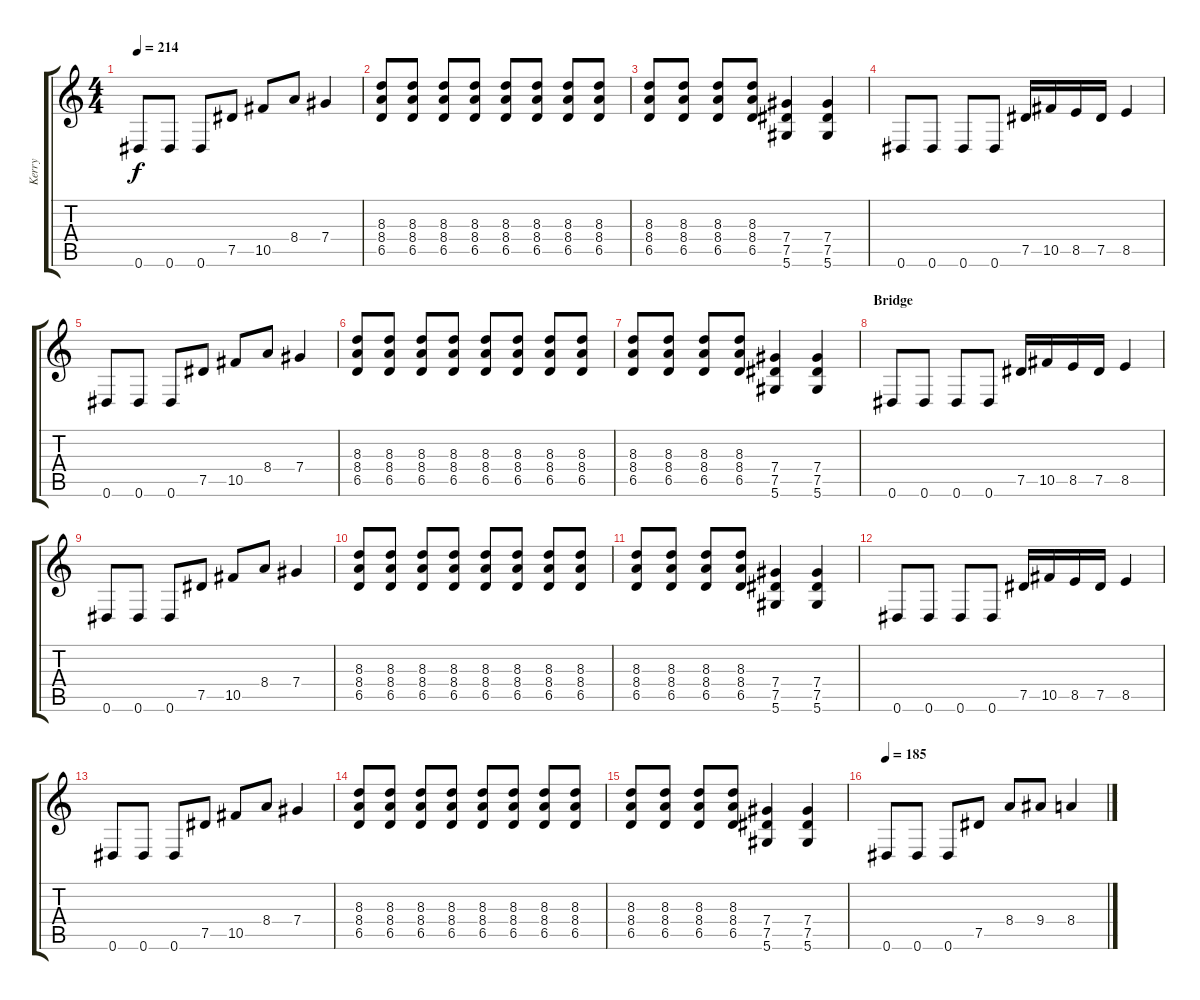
\track ("Kerry" "Kerry") {instrument distortionguitar}
\staff {score tabs}
\tuning (Eb4 Bb3 Gb3 Db3 Ab2 Eb2) {hide}
\ts (4 4)
\tempo 214
\clef g2
\ks c
0.6.8{dy f} 0.6.8 0.6.8 7.5.8 10.5.8 8.4.8 7.4.4 |
(8.3 8.4 6.5).8 (8.3 8.4 6.5).8 (8.3 8.4 6.5).8 (8.3 8.4 6.5).8 (8.3 8.4 6.5).8 (8.3 8.4 6.5).8 (8.3 8.4 6.5).8 (8.3 8.4 6.5).8 |
(8.3 8.4 6.5).8 (8.3 8.4 6.5).8 (8.3 8.4 6.5).8 (8.3 8.4 6.5).8 (7.4 7.5 5.6).4 (7.4 7.5 5.6).4 |
0.6.8 0.6.8 0.6.8 0.6.8 7.5.16 10.5.16 8.5.16 7.5.16 8.5.4 |
0.6.8 0.6.8 0.6.8 7.5.8 10.5.8 8.4.8 7.4.4 |
(8.3 8.4 6.5).8 (8.3 8.4 6.5).8 (8.3 8.4 6.5).8 (8.3 8.4 6.5).8 (8.3 8.4 6.5).8 (8.3 8.4 6.5).8 (8.3 8.4 6.5).8 (8.3 8.4 6.5).8 |
(8.3 8.4 6.5).8 (8.3 8.4 6.5).8 (8.3 8.4 6.5).8 (8.3 8.4 6.5).8 (7.4 7.5 5.6).4 (7.4 7.5 5.6).4 |
\section ("" "Bridge")
0.6.8 0.6.8 0.6.8 0.6.8 7.5.16 10.5.16 8.5.16 7.5.16 8.5.4 |
0.6.8 0.6.8 0.6.8 7.5.8 10.5.8 8.4.8 7.4.4 |
(8.3 8.4 6.5).8 (8.3 8.4 6.5).8 (8.3 8.4 6.5).8 (8.3 8.4 6.5).8 (8.3 8.4 6.5).8 (8.3 8.4 6.5).8 (8.3 8.4 6.5).8 (8.3 8.4 6.5).8 |
(8.3 8.4 6.5).8 (8.3 8.4 6.5).8 (8.3 8.4 6.5).8 (8.3 8.4 6.5).8 (7.4 7.5 5.6).4 (7.4 7.5 5.6).4 |
0.6.8 0.6.8 0.6.8 0.6.8 7.5.16 10.5.16 8.5.16 7.5.16 8.5.4 |
0.6.8 0.6.8 0.6.8 7.5.8 10.5.8 8.4.8 7.4.4 |
(8.3 8.4 6.5).8 (8.3 8.4 6.5).8 (8.3 8.4 6.5).8 (8.3 8.4 6.5).8 (8.3 8.4 6.5).8 (8.3 8.4 6.5).8 (8.3 8.4 6.5).8 (8.3 8.4 6.5).8 |
(8.3 8.4 6.5).8 (8.3 8.4 6.5).8 (8.3 8.4 6.5).8 (8.3 8.4 6.5).8 (7.4 7.5 5.6).4 (7.4 7.5 5.6).4 |
\tempo 185
0.6.8 0.6.8 0.6.8 7.5.8 8.4.8 9.4.8 8.4.4
